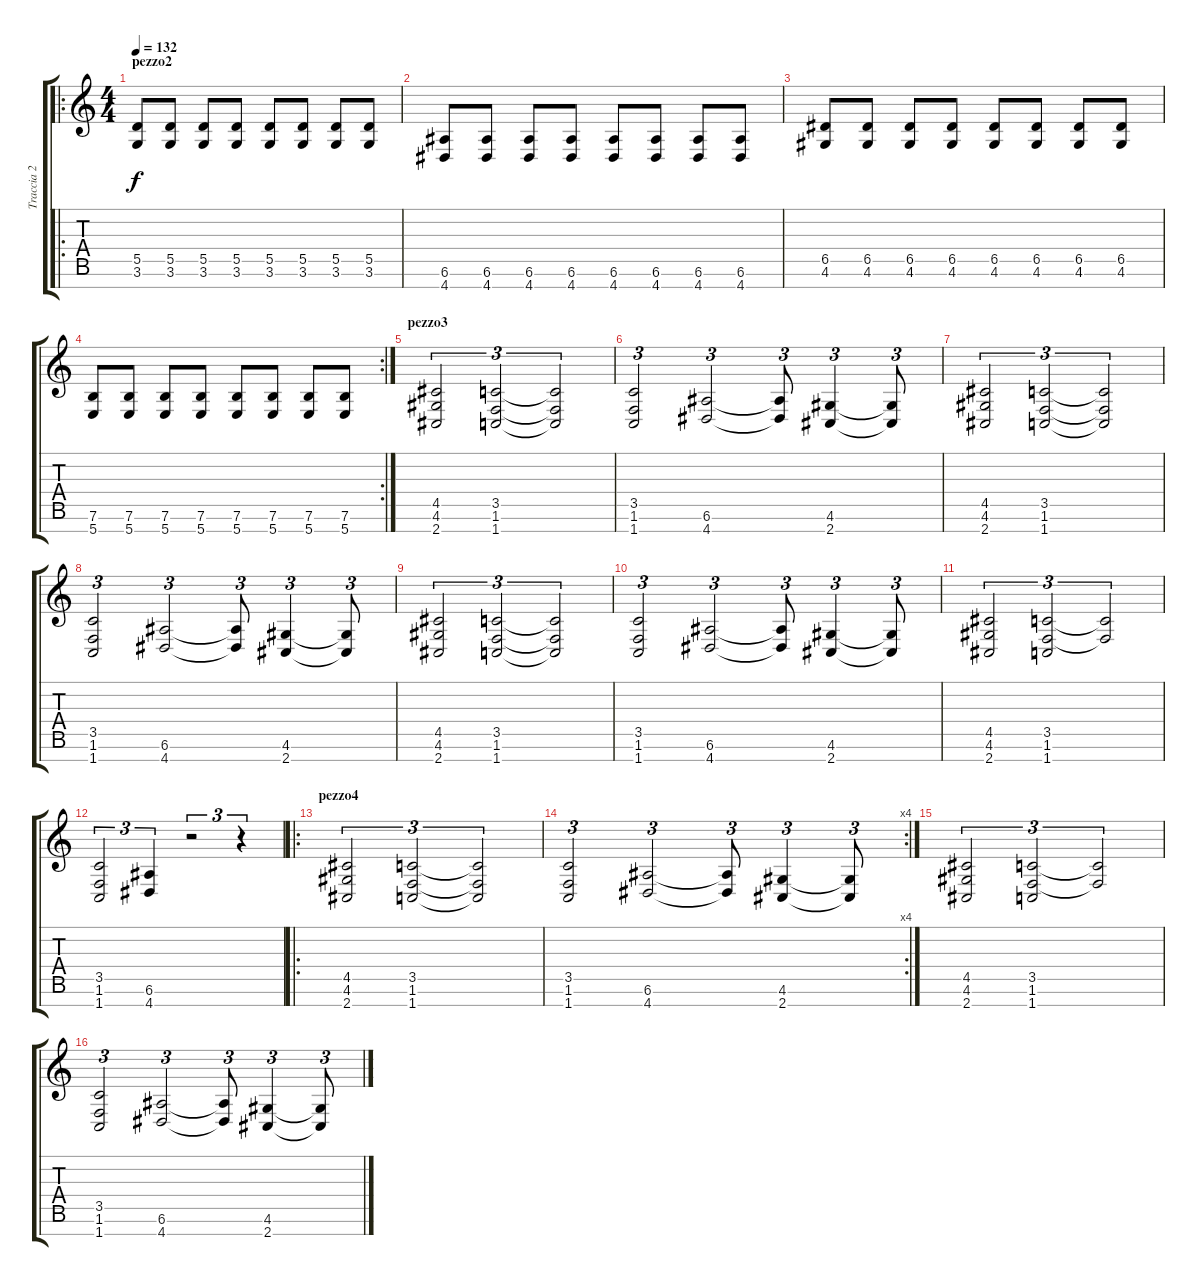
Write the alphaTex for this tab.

\track ("Traccia 2" "Traccia 2") {instrument distortionguitar}
\staff {score tabs}
\tuning (E4 B3 G3 D3 A2 E2 B1) {hide}
\ro
\ts (4 4)
\section ("" "pezzo2")
\tempo 132
\clef g2
\ks c
(5.5 3.6).8{dy f} (5.5 3.6).8 (5.5 3.6).8 (5.5 3.6).8 (5.5 3.6).8 (5.5 3.6).8 (5.5 3.6).8 (5.5 3.6).8 |
(6.6 4.7).8 (6.6 4.7).8 (6.6 4.7).8 (6.6 4.7).8 (6.6 4.7).8 (6.6 4.7).8 (6.6 4.7).8 (6.6 4.7).8 |
(6.5 4.6).8 (6.5 4.6).8 (6.5 4.6).8 (6.5 4.6).8 (6.5 4.6).8 (6.5 4.6).8 (6.5 4.6).8 (6.5 4.6).8 |
\rc 2
(7.6 5.7).8 (7.6 5.7).8 (7.6 5.7).8 (7.6 5.7).8 (7.6 5.7).8 (7.6 5.7).8 (7.6 5.7).8 (7.6 5.7).8 |
\section ("" "pezzo3")
(4.5 4.6 2.7).2{tu (3 2)} (3.5 1.6 1.7).2{tu (3 2)} (3.5{t} 1.6{t} 1.7{t}).2{tu (3 2)} |
(3.5 1.6 1.7).2{tu (3 2)} (6.6 4.7).2{tu (3 2)} (6.6{t} 4.7{t}).8{tu (3 2)} (4.6 2.7).4{tu (3 2)} (4.6{t} 2.7{t}).8{tu (3 2)} |
(4.5 4.6 2.7).2{tu (3 2)} (3.5 1.6 1.7).2{tu (3 2)} (3.5{t} 1.6{t} 1.7{t}).2{tu (3 2)} |
(3.5 1.6 1.7).2{tu (3 2)} (6.6 4.7).2{tu (3 2)} (6.6{t} 4.7{t}).8{tu (3 2)} (4.6 2.7).4{tu (3 2)} (4.6{t} 2.7{t}).8{tu (3 2)} |
(4.5 4.6 2.7).2{tu (3 2)} (3.5 1.6 1.7).2{tu (3 2)} (3.5{t} 1.6{t} 1.7{t}).2{tu (3 2)} |
(3.5 1.6 1.7).2{tu (3 2)} (6.6 4.7).2{tu (3 2)} (6.6{t} 4.7{t}).8{tu (3 2)} (4.6 2.7).4{tu (3 2)} (4.6{t} 2.7{t}).8{tu (3 2)} |
(4.5 4.6 2.7).2{tu (3 2)} (3.5 1.6 1.7).2{tu (3 2)} (3.5{t} 1.6{t}).2{tu (3 2)} |
(3.5 1.6 1.7).2{tu (3 2)} (6.6 4.7).4{tu (3 2)} r.2{tu (3 2)} r.4{tu (3 2)} |
\ro
\section ("" "pezzo4")
(4.5 4.6 2.7).2{tu (3 2)} (3.5 1.6 1.7).2{tu (3 2)} (3.5{t} 1.6{t} 1.7{t}).2{tu (3 2)} |
\rc 4
(3.5 1.6 1.7).2{tu (3 2)} (6.6 4.7).2{tu (3 2)} (6.6{t} 4.7{t}).8{tu (3 2)} (4.6 2.7).4{tu (3 2)} (4.6{t} 2.7{t}).8{tu (3 2)} |
(4.5 4.6 2.7).2{tu (3 2)} (3.5 1.6 1.7).2{tu (3 2)} (3.5{t} 1.6{t}).2{tu (3 2)} |
(3.5 1.6 1.7).2{tu (3 2)} (6.6 4.7).2{tu (3 2)} (6.6{t} 4.7{t}).8{tu (3 2)} (4.6 2.7).4{tu (3 2)} (4.6{t} 2.7{t}).8{tu (3 2)}
